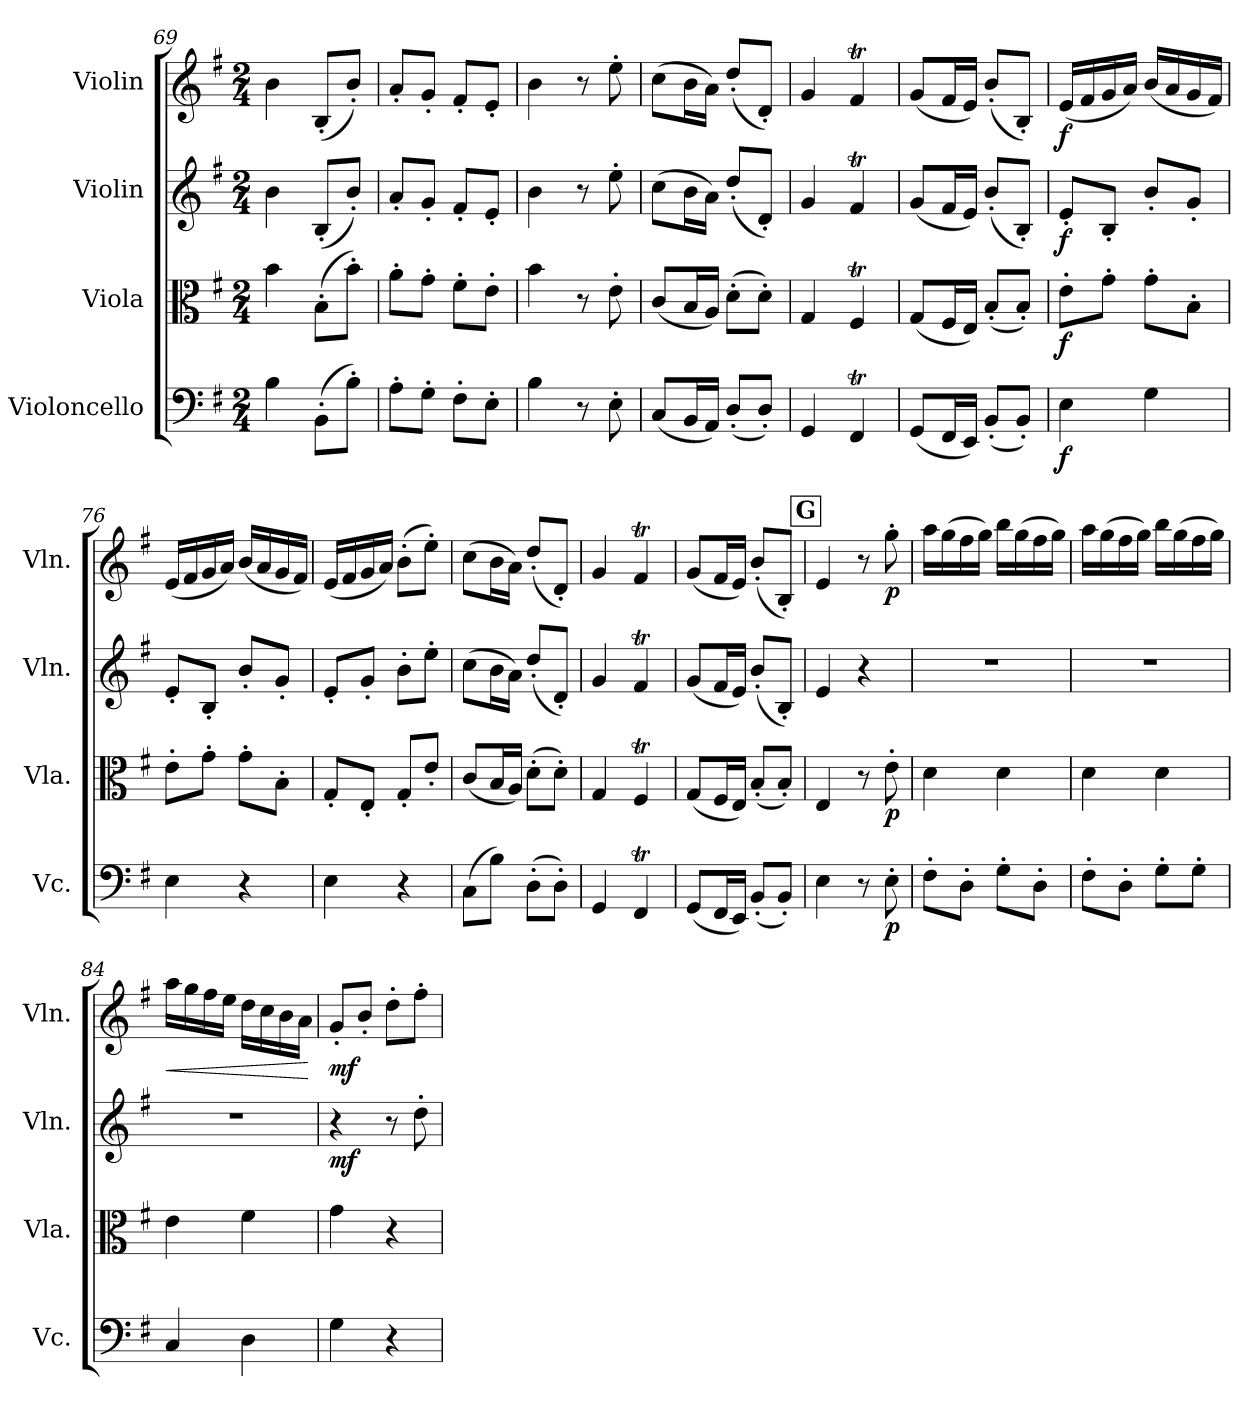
**kern	**dynam	**kern	**dynam	**kern	**dynam	**kern	**dynam
*part4	*part4	*part3	*part3	*part2	*part2	*part1	*part1
*staff4	*staff4	*staff3	*staff3	*staff2	*staff2	*staff1	*staff1
*I"Violoncello	*	*I"Viola	*	*I"Violin	*	*I"Violin	*
*I'Vc.	*	*I'Vla.	*	*I'Vln.	*	*I'Vln.	*
*clefF4	*	*clefC3	*	*clefG2	*	*clefG2	*
*k[f#]	*	*k[f#]	*	*k[f#]	*	*k[f#]	*
*M2/4	*	*M2/4	*	*M2/4	*	*M2/4	*
=69	=69	=69	=69	=69	=69	=69	=69
4B\	.	4b\	.	4b\	.	4b\	.
(8BB'\L	.	(8B'\L	.	(8B'/L	.	(8B'/L	.
8B'\J)	.	8b'\J)	.	8b'/J)	.	8b'/J)	.
=70	=70	=70	=70	=70	=70	=70	=70
8A'\L	.	8a'\L	.	8a'/L	.	8a'/L	.
8G'\J	.	8g'\J	.	8g'/J	.	8g'/J	.
8F#'\L	.	8f#'\L	.	8f#'/L	.	8f#'/L	.
8E'\J	.	8e'\J	.	8e'/J	.	8e'/J	.
=71	=71	=71	=71	=71	=71	=71	=71
4B\	.	4b\	.	4b\	.	4b\	.
8r	.	8r	.	8r	.	8r	.
8E'\	.	8e'\	.	8ee'\	.	8ee'\	.
=72	=72	=72	=72	=72	=72	=72	=72
(8C/L	.	(8c/L	.	(8cc\L	.	(8cc\L	.
16BB/L	.	16B/L	.	16b\L	.	16b\L	.
16AA/JJ)	.	16A/JJ)	.	16a\JJ)	.	16a\JJ)	.
(8D'/L	.	(8d'\L	.	(8dd'/L	.	(8dd'/L	.
8D'/J)	.	8d'\J)	.	8d'/J)	.	8d'/J)	.
!!LO:PB:g=z
=73	=73	=73	=73	=73	=73	=73	=73
4GG/	.	4G/	.	4g/	.	4g/	.
4FF#t/	.	4F#t/	.	4f#t/	.	4f#t/	.
=74	=74	=74	=74	=74	=74	=74	=74
(8GG/L	.	(8G/L	.	(8g/L	.	(8g/L	.
16FF#/L	.	16F#/L	.	16f#/L	.	16f#/L	.
16EE/JJ)	.	16E/JJ)	.	16e/JJ)	.	16e/JJ)	.
(8BB'/L	.	(8B'/L	.	(8b'/L	.	(8b'/L	.
8BB'/J)	.	8B'/J)	.	8B'/J)	.	8B'/J)	.
=75	=75	=75	=75	=75	=75	=75	=75
!	!LO:DY:b	!	!LO:DY:b	!	!LO:DY:b	!	!LO:DY:b
4E\	f	8e'\L	f	8e'/L	f	(16e/LL	f
.	.	.	.	.	.	16f#/	.
.	.	8g'\J	.	8B'/J	.	16g/	.
.	.	.	.	.	.	16a/JJ)	.
4G\	.	8g'\L	.	8b'/L	.	(16b/LL	.
.	.	.	.	.	.	16a/	.
.	.	8B'\J	.	8g'/J	.	16g/	.
.	.	.	.	.	.	16f#/JJ)	.
=76	=76	=76	=76	=76	=76	=76	=76
4E\	.	8e'\L	.	8e'/L	.	(16e/LL	.
.	.	.	.	.	.	16f#/	.
.	.	8g'\J	.	8B'/J	.	16g/	.
.	.	.	.	.	.	16a/JJ)	.
4r	.	8g'\L	.	8b'/L	.	(16b/LL	.
.	.	.	.	.	.	16a/	.
.	.	8B'\J	.	8g'/J	.	16g/	.
.	.	.	.	.	.	16f#/JJ)	.
=77	=77	=77	=77	=77	=77	=77	=77
4E\	.	8G'/L	.	8e'/L	.	(16e/LL	.
.	.	.	.	.	.	16f#/	.
.	.	8E'/J	.	8g'/J	.	16g/	.
.	.	.	.	.	.	16a/JJ)	.
4r	.	8G'/L	.	8b'\L	.	(8b'\L	.
.	.	8e'/J	.	8ee'\J	.	8ee'\J)	.
=78	=78	=78	=78	=78	=78	=78	=78
(8C\L	.	(8c/L	.	(8cc\L	.	(8cc\L	.
8B\J)	.	16B/L	.	16b\L	.	16b\L	.
.	.	16A/JJ)	.	16a\JJ)	.	16a\JJ)	.
(8D'\L	.	(8d'\L	.	(8dd'/L	.	(8dd'/L	.
8D'\J)	.	8d'\J)	.	8d'/J)	.	8d'/J)	.
=79	=79	=79	=79	=79	=79	=79	=79
4GG/	.	4G/	.	4g/	.	4g/	.
4FF#t/	.	4F#t/	.	4f#t/	.	4f#t/	.
!!LO:LB:g=z
=80	=80	=80	=80	=80	=80	=80	=80
(8GG/L	.	(8G/L	.	(8g/L	.	(8g/L	.
16FF#/L	.	16F#/L	.	16f#/L	.	16f#/L	.
16EE/JJ)	.	16E/JJ)	.	16e/JJ)	.	16e/JJ)	.
(8BB'/L	.	(8B'/L	.	(8b'/L	.	(8b'/L	.
8BB'/J)	.	8B'/J)	.	8B'/J)	.	8B'/J)	.
!!LO:REH:place=s1:a:B:fs=14:t=G
=81	=81	=81	=81	=81	=81	=81	=81
4E\	.	4E/	.	4e/	.	4e/	.
8r	.	8r	.	4r	.	8r	.
!	!LO:DY:b	!	!LO:DY:b	!	!	!	!LO:DY:b
8E'\	p	8e'\	p	.	.	8gg'\	p
=82	=82	=82	=82	=82	=82	=82	=82
8F#'\L	.	4d\	.	2r	.	16aa\LL	.
.	.	.	.	.	.	(16gg\	.
8D'\J	.	.	.	.	.	16ff#\	.
.	.	.	.	.	.	16gg\JJ)	.
8G'\L	.	4d\	.	.	.	16bb\LL	.
.	.	.	.	.	.	(16gg\	.
8D'\J	.	.	.	.	.	16ff#\	.
.	.	.	.	.	.	16gg\JJ)	.
=83	=83	=83	=83	=83	=83	=83	=83
8F#'\L	.	4d\	.	2r	.	16aa\LL	.
.	.	.	.	.	.	(16gg\	.
8D'\J	.	.	.	.	.	16ff#\	.
.	.	.	.	.	.	16gg\JJ)	.
8G'\L	.	4d\	.	.	.	16bb\LL	.
.	.	.	.	.	.	(16gg\	.
8G'\J	.	.	.	.	.	16ff#\	.
.	.	.	.	.	.	16gg\JJ)	.
=84	=84	=84	=84	=84	=84	=84	=84
!	!	!	!	!	!	!	!LO:HP:b
4C/	.	4e\	.	2r	.	16aa\LL	<
.	.	.	.	.	.	16gg\	.
.	.	.	.	.	.	16ff#\	.
.	.	.	.	.	.	16ee\JJ	.
4D\	.	4f#\	.	.	.	16dd\LL	.
.	.	.	.	.	.	16cc\	.
.	.	.	.	.	.	16b\	.
.	.	.	.	.	.	16a\JJ	.
.	.	.	.	.	.	.	[
=85	=85	=85	=85	=85	=85	=85	=85
!	!	!	!	!	!LO:DY:b	!	!LO:DY:b
4G\	.	4g\	.	4r	mf	8g'/L	mf
.	.	.	.	.	.	8b'/J	.
4r	.	4r	.	8r	.	8dd'\L	.
.	.	.	.	8dd'\	.	8ff#'\J	.
=	=	=	=	=	=	=	=
*-	*-	*-	*-	*-	*-	*-	*-
